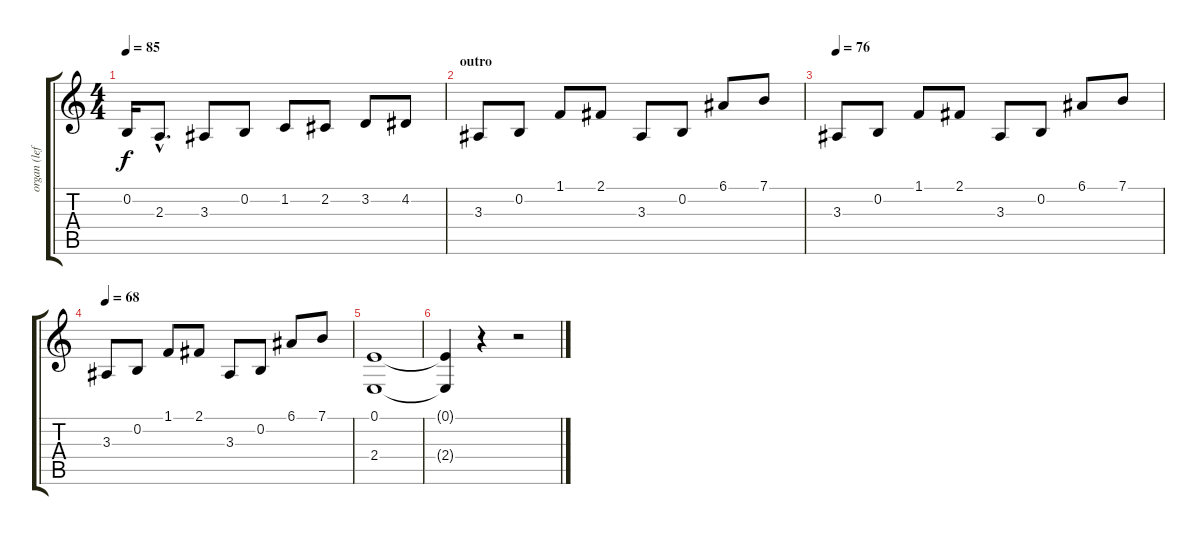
\track ("organ (left hand)" "organ (lef") {instrument rockorgan}
\staff {score tabs}
\tuning (E4 B3 G3 D3 A2 E2) {hide}
\ts (4 4)
\tempo 85
\clef g2
\ks c
0.2.16{dy f} 2.3{hac}.8{d} 3.3.8 0.2.8 1.2.8 2.2.8 3.2.8 4.2.8 |
\section ("" "outro")
3.3.8 0.2.8 1.1.8 2.1.8 3.3.8 0.2.8 6.1.8 7.1.8 |
\tempo 76
3.3.8 0.2.8 1.1.8 2.1.8 3.3.8 0.2.8 6.1.8 7.1.8 |
\tempo 68
3.3.8 0.2.8 1.1.8 2.1.8 3.3.8 0.2.8 6.1.8 7.1.8 |
(0.1 2.4).1 |
(0.1{t} 2.4{t}).4 r.4 r.2
